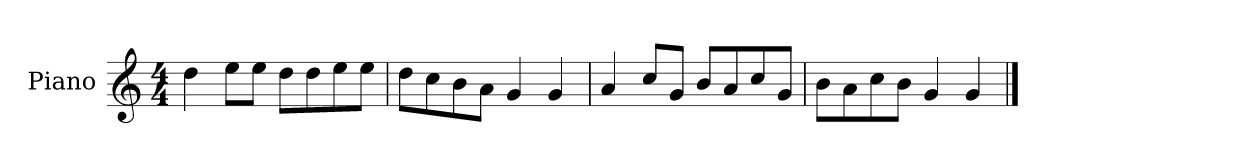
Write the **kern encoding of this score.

**kern
*part1
*staff1
*I"Piano
*I'P-no
*clefG2
*k[]
*M4/4
*MM90
=1
4dd\
8ee\L
8ee\J
8dd\L
8dd\
8ee\
8ee\J
=2
8dd\L
8cc\
8b\
8a\J
4g/
4g/
=3
4a/
8cc/L
8g/J
8b/L
8a/
8cc/
8g/J
=4
8b\L
8a\
8cc\
8b\J
4g/
4g/
==
*-
